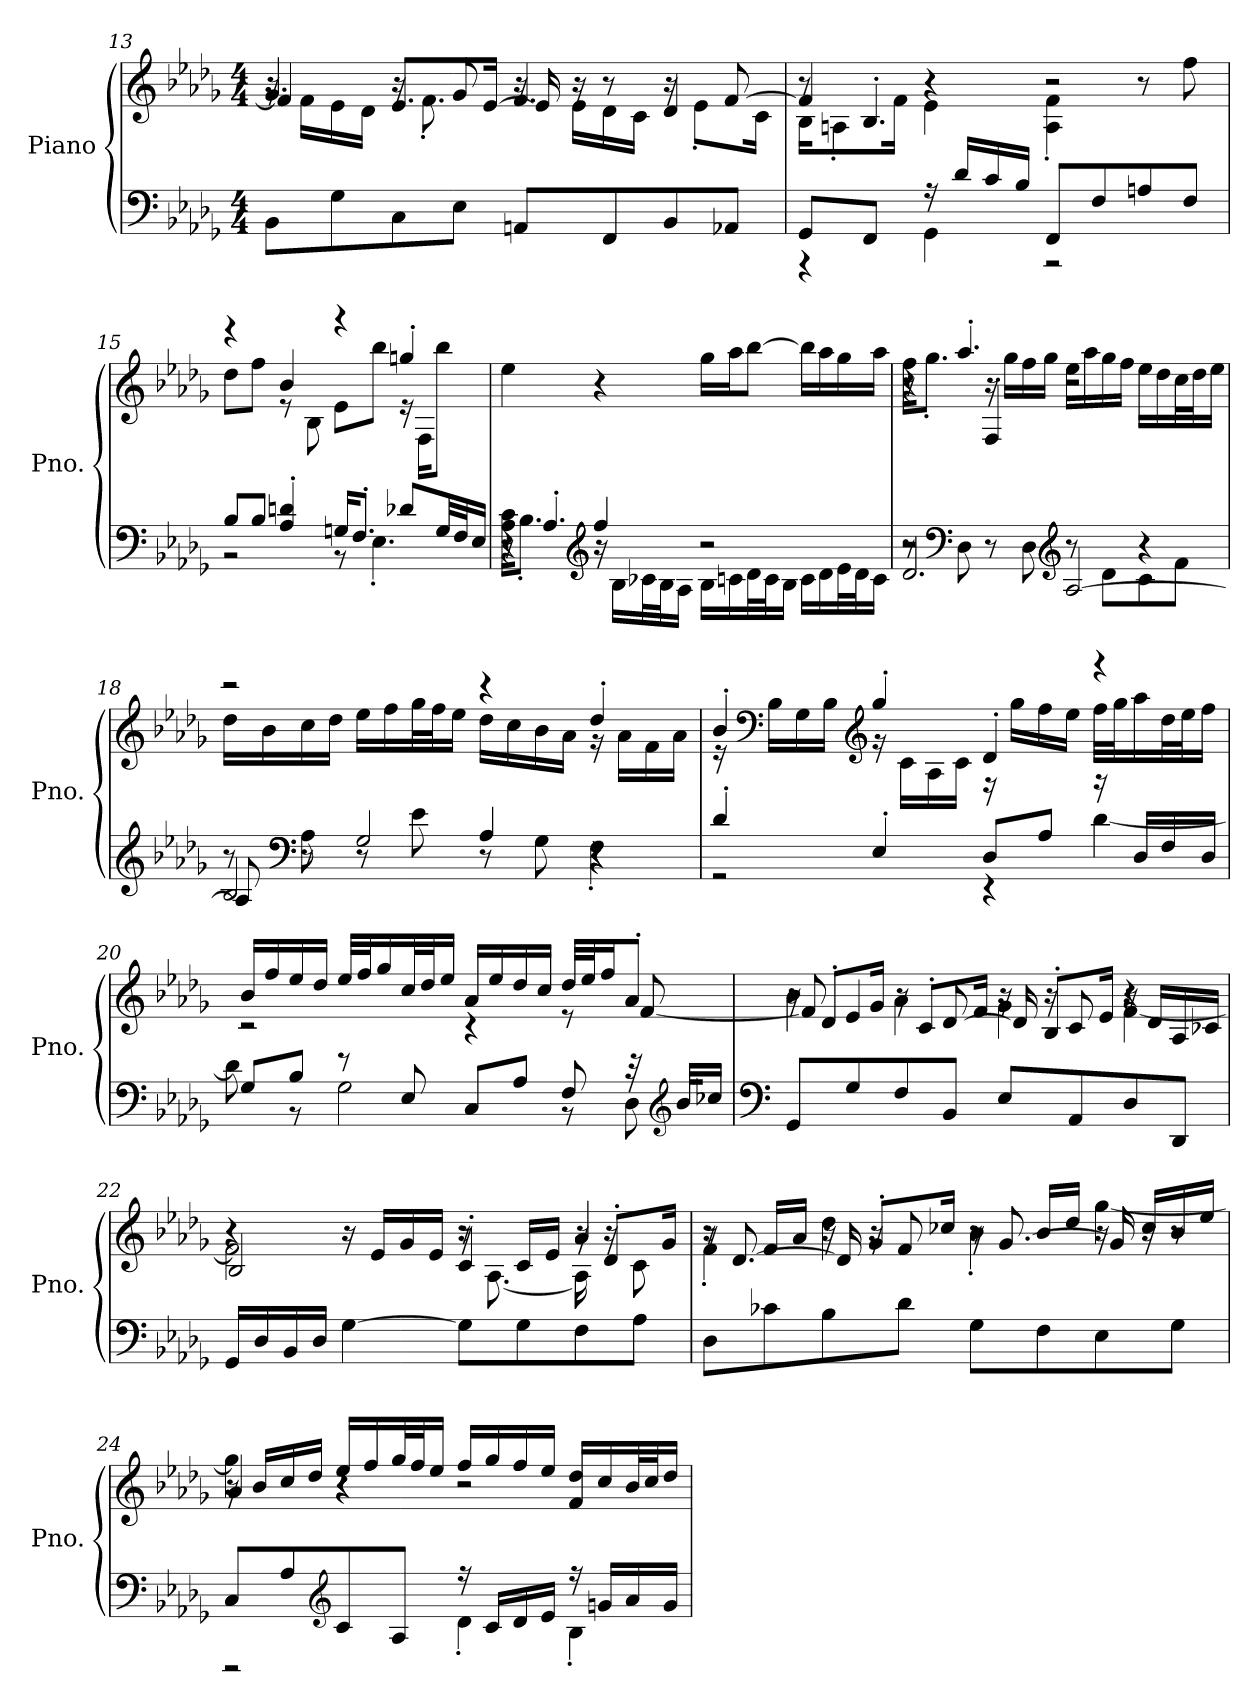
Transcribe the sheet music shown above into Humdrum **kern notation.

**kern	**kern
*part1	*part1
*staff2	*staff1
*I"Piano	*
*I'Pno.	*
!!LO:PB:g=z
*clefF4	*clefG2
*k[b-e-a-d-g-]	*k[b-e-a-d-g-]
*M4/4	*M4/4
=13	=13
*	*^
*	*	*^
8BB-\L	4.g-/	16r	4f/]
.	.	16f\LL	.
8G-\	.	16e-\	.
.	.	16d-\JJ	.
8C\	.	16r	8.e-/L
.	.	8.f'\	.
8E-\J	8g-/	.	.
.	.	.	[16e-/Jk
8AAn/L	4.f/	16r	16e-/]
.	.	16e-\LL	16r
8FF/	.	16d-\	8r
.	.	16c\JJ	.
8BB-/	.	16r	4d-/
.	.	8e-'\L	.
8AA-X/J	[8f/	.	.
.	.	16c\Jk	.
=14	=14	=14	=14
*^	*	*	*
8GG-/L	4r	4f/]	16B-\KL	8r
.	.	.	8An'\	.
8FF/J	.	.	.	4.B-'/
.	.	.	16f\Jk	.
16r	4GG-\	4r	4e-\	.
16d-/LL	.	.	.	.
16c/	.	.	.	.
16B-/JJ	.	.	.	.
8FF/L	2r	2r	4A\' 4f\'	2r
8F/	.	.	.	.
8An/	.	.	8r	.
8F/J	.	.	8ff\	.
*	*	*	*v	*v
!!LO:LB:g=z
=15	=15	=15	=15
8B-/L	2r	4r	8dd-\L
8B-/J	.	.	8ff\J
4A-/' 4dn/'	.	4b-/	8r
.	.	.	8B-\
16Gn/KL	8r	4r	8e-\L
8.F'/J	.	.	.
.	4.E-'\	.	8bb-\J
8d-X/L	.	4ggn'/	16r
.	.	.	16F\KL
32G/LL	.	.	8bb-\J
32F/J	.	.	.
16E-/JJ	.	.	.
*	*	*v	*v
=16	=16	=16
*	*^	*
4r	16A-\ 16c\KL	8r	4ee-\
.	8.B-'\J	.	.
.	.	4.A-'/	.
*clefG2	*	*	*
4ff/	16r	.	4r
.	16B-\LL	.	.
.	32c-X\L	.	.
.	32B-\J	.	.
.	16A-\JJ	.	.
2r	16B-\LL	2r	16gg-\LL
.	16cn\	.	16aa-\J
.	32d-\L	.	[8bb-\J
.	32c\J	.	.
.	16B-\JJ	.	.
.	16c\LL	.	16bb-\LL]
.	16d-\	.	16aa-\
.	32e-\L	.	16gg-\
.	32d-\J	.	.
.	16c\JJ	.	16aa-\JJ
!!LO:LB:g=z
=17	=17	=17	=17
*	*	*	*^
*	*	*	*	*^
2.d-/	8r	2r	8r	16ff\KL	4r
.	.	.	.	8.gg-'\J	.
*clefF4	*	*	*	*	*
.	8D-\	.	4.aa-'/	.	.
.	8r	.	.	16r	4F'/
.	.	.	.	16gg-\LL	.
.	8D-\	.	.	16ff\	.
.	.	.	.	16gg-\JJ	.
*clefG2	*	*	*	*	*
.	8r	[2A-/	2r	16ee-\LL	2r
.	.	.	.	16aa-\	.
.	8d-\L	.	.	16gg-\	.
.	.	.	.	16ff\JJ	.
4r	8c\	.	.	16ee-\LL	.
.	.	.	.	16dd-\	.
.	8f\J	.	.	32cc\L	.
.	.	.	.	32dd-\J	.
.	.	.	.	16ee-\JJ	.
*	*	*	*	*v	*v
=18	=18	=18	=18	=18
2B-/	8r	8A-/]	2r	16dd-\LL
.	.	.	.	16b-\
*clefF4	*	*	*	*
.	8A-\	8r	.	16cc\
.	.	.	.	16dd-\JJ
.	8r	2G-/	.	16ee-\LL
.	.	.	.	16ff\
.	8e-\	.	.	32gg-\L
.	.	.	.	32ff\J
.	.	.	.	16ee-\JJ
4A-/	8r	.	4r	16dd-\LL
.	.	.	.	16cc\
.	8G-\	.	.	16b-\
.	.	.	.	16a-\JJ
4r	4F'\	4r	4dd-'/	16r
.	.	.	.	16a-\LL
.	.	.	.	16f\
.	.	.	.	16a-\JJ
*	*v	*v	*	*
!!LO:LB:g=z	!!
=19	=19	=19	=19
4d-'/	2r	4b-'/	16r
*	*	*clefF4	*
.	.	.	16B-\LL
.	.	.	16G-\
.	.	.	16B-\JJ
*	*	*clefG2	*
4E-'/	.	4gg-'/	16r
.	.	.	16c\LL
.	.	.	16A-\
.	.	.	16c\JJ
8D-/L	4r	4d-'/	16r
.	.	.	16gg-\LL
8A-/J	.	.	16ff\
.	.	.	16ee-\JJ
16r	[4d-\	4r	32ff\LLL
.	.	.	32gg-\J
16D-/LL	.	.	16aa-\
16F/	.	.	32dd-\L
.	.	.	32ee-\J
16D-/JJ	.	.	16ff\JJ
=20	=20	=20	=20
8G-/L	8d-\]	16b-/LL	2r
.	.	16ff/	.
8B-/J	8r	16ee-/	.
.	.	16dd-/JJ	.
8r	2G-\	32ee-/LLL	.
.	.	32ff/J	.
.	.	16gg-/	.
8E-/	.	32cc/L	.
.	.	32dd-/J	.
.	.	16ee-/JJ	.
8C/L	.	16a-/LL	4r
.	.	16ee-/	.
8A-/J	.	16dd-/	.
.	.	16cc/JJ	.
8F/	8r	32dd-/LLL	8r
.	.	32ee-/J	.
.	.	16ff/J	.
32r	8D-\	8a-'/J	[8f/
*clefG2	*	*	*
32b-/KLL	.	.	.
16cc-X/JJ	.	.	.
*v	*v	*	*
*	*v	*v
!!LO:LB:g=z
=21	=21
*clefF4	*
*	*^
*	*	*^
8GG-/L	16r	4b-\	8f/]
.	8d-'/L	.	.
8G-/	.	.	4e-/
.	16g-/Jk	.	.
8F/	16r	4a-\	.
.	8c'/L	.	.
8BB-/J	.	.	[8d-/
.	16f/Jk	.	.
8E-/L	16r	4g-\	16d-/]
.	8B-'/L	.	16r
8AA-/	.	.	8c/
.	16e-/Jk	.	.
8D-/	16r	[4f\	4r
.	16d-/LL	.	.
8DD-/J	16A-/	.	.
.	16c-X/JJ	.	.
=22	=22	=22	=22
16GG-/LL	4r	2f\]	2B-/
16D-/	.	.	.
16BB-/	.	.	.
16D-/JJ	.	.	.
[4G-\	16r	.	.
.	16e-/LL	.	.
.	16g-/	.	.
.	16e-/JJ	.	.
8G-\L]	8r	16r	4c'/
.	.	[8.A-\	.
8G-\	16c/LL	.	.
.	16e-/JJ	.	.
8F\	16r	16A-\]	4a-/
.	8d-'/L	16r	.
8A-\J	.	8c\	.
.	16g-/Jk	.	.
!!LO:LB:g=z	!!	!!
=23	=23	=23	=23
8D-\L	8r	4f'\	16r
.	.	.	[8.d-/
8c-X\	16f/LL	.	.
.	16a-/JJ	.	.
8B-\	16r	4dd-\	16d-/]
.	8g-'/L	.	16r
8d-\J	.	.	8f/
.	16cc-X/Jk	.	.
8G-\L	8r	4b-'\	16r
.	.	.	[8.g-/
8F\	16b-/LL	.	.
.	16dd-/JJ	.	.
8E-\	16r	[4gg-\	16g-/]
.	16cc-/LL	.	16r
8G-\J	16b-/	.	8r
.	16ee-/JJ	.	.
=24	=24	=24	=24
*^	*	*	*
8C/L	2r	16r	4gg-\]	4a-/
.	.	16b-/LL	.	.
8A-/	.	16cc/	.	.
.	.	16dd-/JJ	.	.
*clefG2	*	*	*	*
8c/	.	16ee-/LL	4r	4r
.	.	16ff/	.	.
8A-/J	.	32gg-/L	.	.
.	.	32ff/J	.	.
.	.	16ee-/JJ	.	.
16r	4d-'\	16ff/LL	2r	2r
16c/LL	.	16gg-/	.	.
16d-/	.	16ff/	.	.
16e-/JJ	.	16ee-/JJ	.	.
16r	4B-'\	16f/ 16dd-/LL	.	.
16gn/LL	.	16cc/	.	.
16a-/	.	32b-/L	.	.
.	.	32cc/J	.	.
16g/JJ	.	16dd-/JJ	.	.
*v	*v	*	*	*
*	*v	*v	*v
=	=
*-	*-
